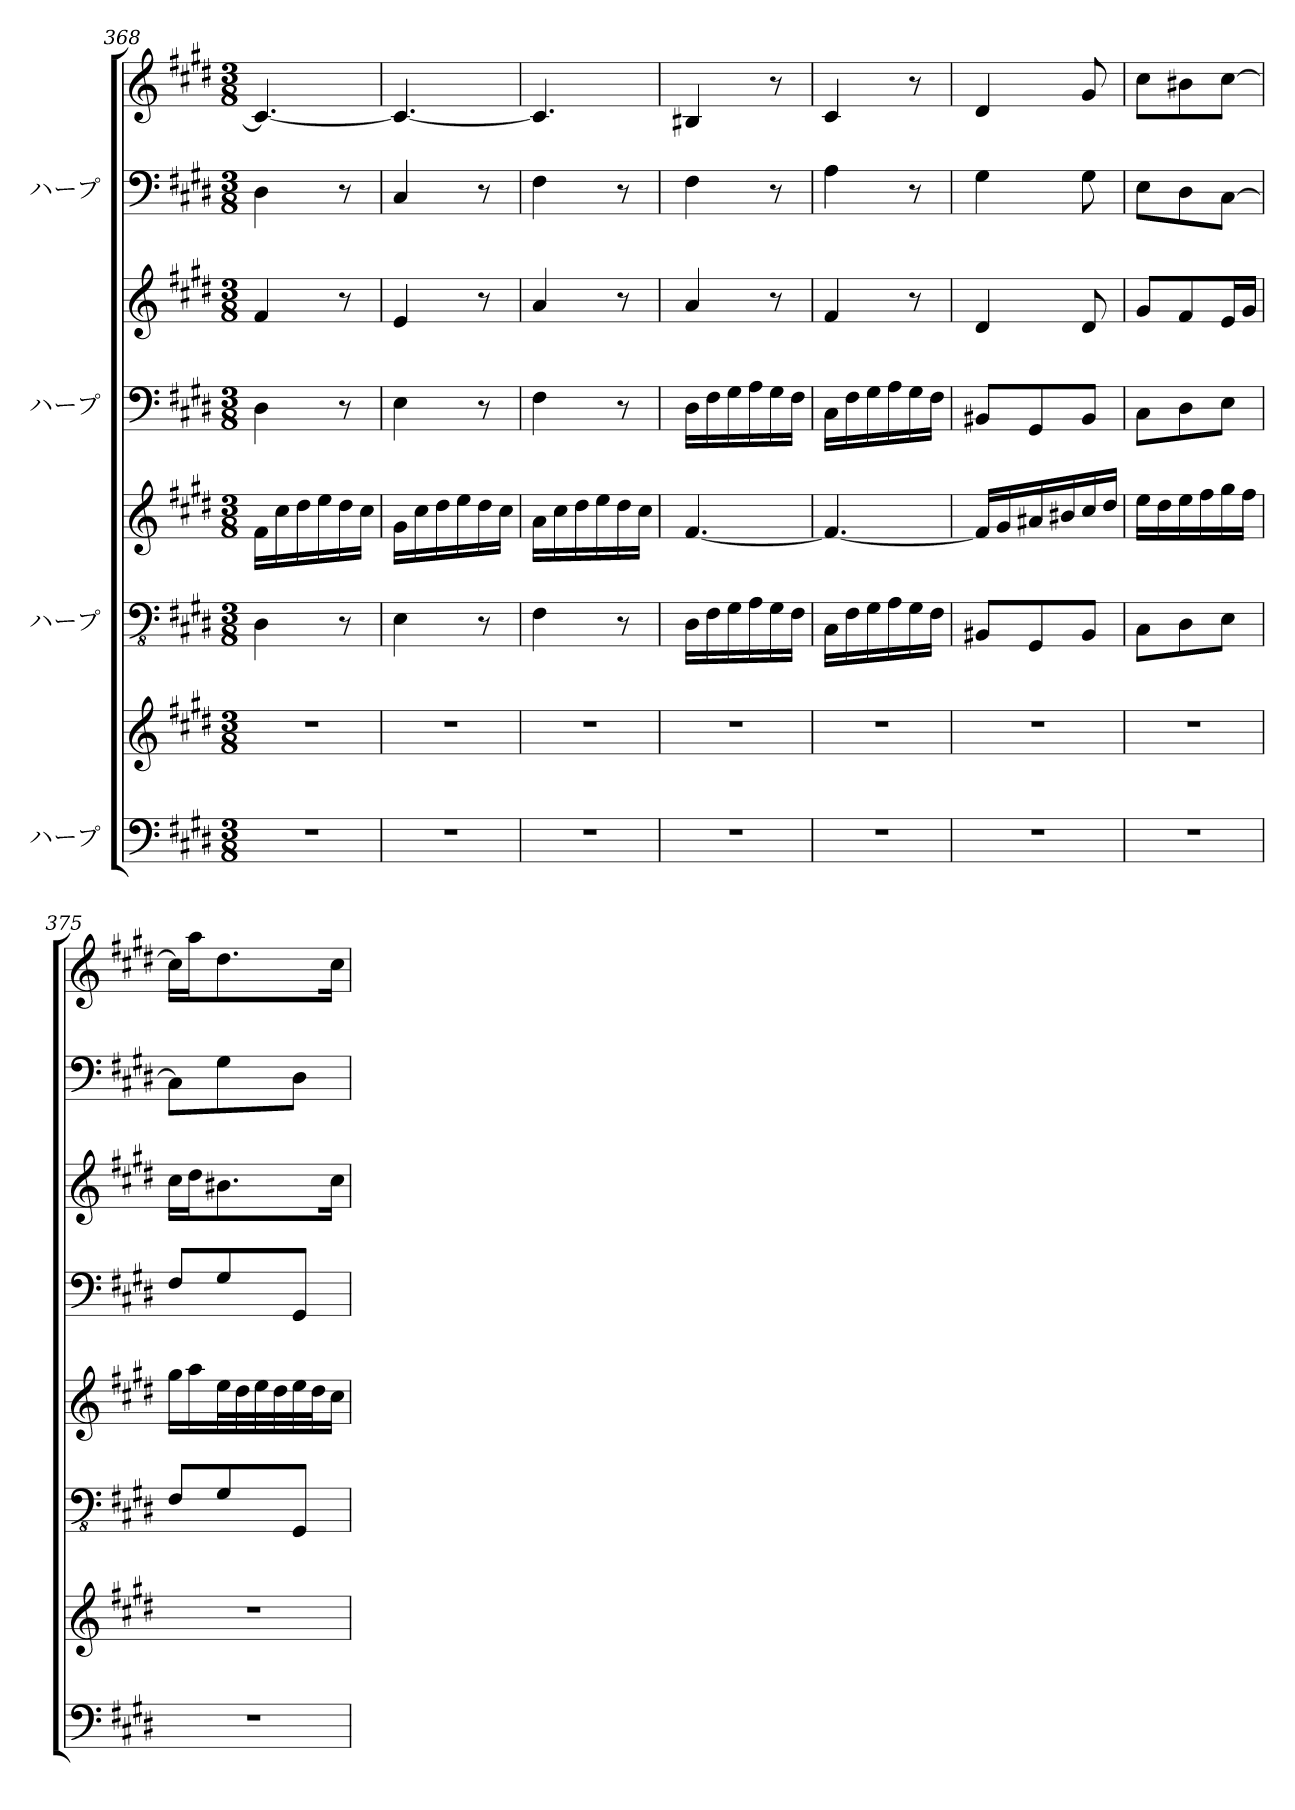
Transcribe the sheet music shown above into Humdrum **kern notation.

**kern	**kern	**kern	**kern	**kern	**kern	**kern	**kern
*part4	*part4	*part3	*part3	*part2	*part2	*part1	*part1
*staff8	*staff7	*staff6	*staff5	*staff4	*staff3	*staff2	*staff1
*I"ハープ	*	*I"ハープ	*	*I"ハープ	*	*I"ハープ	*
*clefF4	*clefG2	*clefFv4	*clefG2	*clefF4	*clefG2	*clefF4	*clefG2
*k[f#c#g#d#]	*k[f#c#g#d#]	*k[f#c#g#d#]	*k[f#c#g#d#]	*k[f#c#g#d#]	*k[f#c#g#d#]	*k[f#c#g#d#]	*k[f#c#g#d#]
*M3/8	*M3/8	*M3/8	*M3/8	*M3/8	*M3/8	*M3/8	*M3/8
=368	=368	=368	=368	=368	=368	=368	=368
4.r	4.r	4DD#\	16f#\LL	4D#\	4f#/	4D#\	4.c#/_
.	.	.	16cc#\	.	.	.	.
.	.	.	16dd#\	.	.	.	.
.	.	.	16ee\	.	.	.	.
.	.	8r	16dd#\	8r	8r	8r	.
.	.	.	16cc#\JJ	.	.	.	.
=369	=369	=369	=369	=369	=369	=369	=369
4.r	4.r	4EE\	16g#\LL	4E\	4e/	4C#/	4.c#/_
.	.	.	16cc#\	.	.	.	.
.	.	.	16dd#\	.	.	.	.
.	.	.	16ee\	.	.	.	.
.	.	8r	16dd#\	8r	8r	8r	.
.	.	.	16cc#\JJ	.	.	.	.
=370	=370	=370	=370	=370	=370	=370	=370
4.r	4.r	4FF#\	16a\LL	4F#\	4a/	4F#\	4.c#/]
.	.	.	16cc#\	.	.	.	.
.	.	.	16dd#\	.	.	.	.
.	.	.	16ee\	.	.	.	.
.	.	8r	16dd#\	8r	8r	8r	.
.	.	.	16cc#\JJ	.	.	.	.
=371	=371	=371	=371	=371	=371	=371	=371
4.r	4.r	16DD#\LL	[4.f#/	16D#\LL	4a/	4F#\	4B#X/
.	.	16FF#\	.	16F#\	.	.	.
.	.	16GG#\	.	16G#\	.	.	.
.	.	16AA\	.	16A\	.	.	.
.	.	16GG#\	.	16G#\	8r	8r	8r
.	.	16FF#\JJ	.	16F#\JJ	.	.	.
=372	=372	=372	=372	=372	=372	=372	=372
4.r	4.r	16CC#\LL	4.f#/_	16C#\LL	4f#/	4A\	4c#/
.	.	16FF#\	.	16F#\	.	.	.
.	.	16GG#\	.	16G#\	.	.	.
.	.	16AA\	.	16A\	.	.	.
.	.	16GG#\	.	16G#\	8r	8r	8r
.	.	16FF#\JJ	.	16F#\JJ	.	.	.
=373	=373	=373	=373	=373	=373	=373	=373
4.r	4.r	8BBB#X/L	16f#/LL]	8BB#X/L	4d#/	4G#\	4d#/
.	.	.	16g#/	.	.	.	.
.	.	8GGG#/	16a#X/	8GG#/	.	.	.
.	.	.	16b#X/	.	.	.	.
.	.	8BBB#/J	16cc#/	8BB#/J	8d#/	8G#\	8g#/
.	.	.	16dd#/JJ	.	.	.	.
!!LO:PB:g=z
=374	=374	=374	=374	=374	=374	=374	=374
4.r	4.r	8CC#\L	16ee\LL	8C#\L	8g#/L	8E\L	8cc#\L
.	.	.	16dd#\	.	.	.	.
.	.	8DD#\	16ee\	8D#\	8f#/	8D#\	8b#X\
.	.	.	16ff#\	.	.	.	.
.	.	8EE\J	16gg#\	8E\J	16e/L	[8C#\J	[8cc#\J
.	.	.	16ff#\JJ	.	16g#/JJ	.	.
=375	=375	=375	=375	=375	=375	=375	=375
4.r	4.r	8FF#/L	16gg#\LL	8F#/L	16cc#\LL	8C#\L]	16cc#\LL]
.	.	.	16aa\	.	16dd#\J	.	16aa\J
.	.	8GG#/	32ee\L	8G#/	8.b#X\	8G#\	8.dd#\
.	.	.	32dd#\	.	.	.	.
.	.	.	32ee\	.	.	.	.
.	.	.	32dd#\	.	.	.	.
.	.	8GGG#/J	32ee\	8GG#/J	.	8D#\J	.
.	.	.	32dd#\J	.	.	.	.
.	.	.	16cc#\JJ	.	16cc#\Jk	.	16cc#\Jk
=	=	=	=	=	=	=	=
*-	*-	*-	*-	*-	*-	*-	*-
